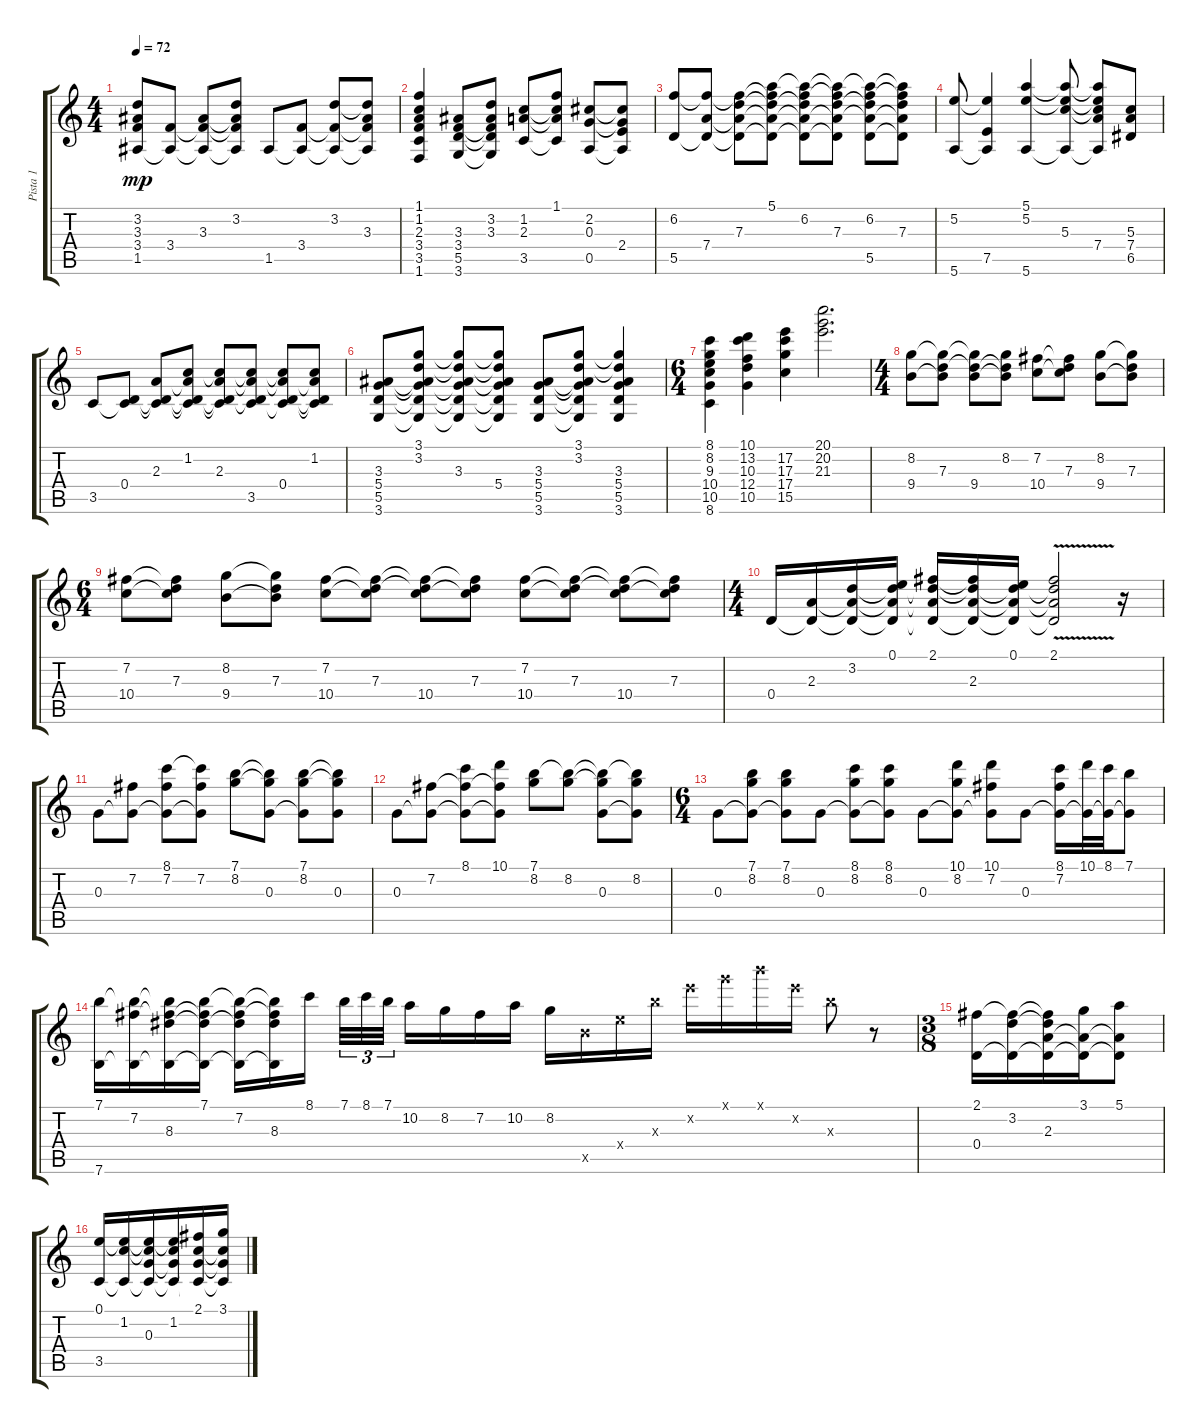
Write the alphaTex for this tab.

\track ("Pista 1" "Pista 1") {instrument acousticguitarsteel}
\staff {score tabs}
\tuning (E4 B3 G3 D3 A2 E2) {hide}
\ts (4 4)
\tempo 72
\clef g2
\ks c
(3.2 3.3 3.4 1.5).8{dy mp} (3.4 1.5{t}).8 (3.3 3.4{t} 1.5{t}).8 (3.2 3.3{t} 3.4{t} 1.5{t}).8 1.5.8 (3.4 1.5{t}).8 (3.2 3.4{t} 1.5{t}).8 (3.2{t} 3.3 3.4{t} 1.5{t}).8 |
(1.1 1.2 2.3 3.4 3.5 1.6).4 (3.3 3.4 5.5 3.6).8 (3.2 3.3 3.4{t} 5.5{t} 3.6{t}).8 (1.2 2.3 3.5).8 (1.1 1.2{t} 2.3{t} 3.5{t}).8 (2.2 0.3 0.5).8 (2.2{t} 0.3{t} 2.4 0.5{t}).8 |
(6.2 5.5).8 (6.2{t} 7.4 5.5{t}).8 (6.2{t} 7.3 7.4{t} 5.5{t}).8 (5.1 6.2{t} 7.3{t} 7.4{t} 5.5{t}).8 (5.1{t} 6.2 7.3{t} 7.4{t} 5.5{t}).8 (5.1{t} 6.2{t} 7.3 7.4{t} 5.5{t}).8 (5.1{t} 6.2 7.3{t} 7.4{t} 5.5).8 (5.1{t} 6.2{t} 7.3 7.4{t} 5.5{t}).8 |
(5.2 5.6).8 (5.2{t} 7.5 5.6{t}).4 (5.1 5.2 5.6).4 (5.1{t} 5.2{t} 5.3 5.6{t}).8 (5.1{t} 5.2{t} 5.3{t} 7.4 5.6{t}).8 (5.3 7.4 6.5).8 |
3.5.8 (0.4 3.5{t}).8 (2.3 0.4{t} 3.5{t}).8 (1.2 2.3{t} 0.4{t} 3.5{t}).8 (1.2{t} 2.3 0.4{t} 3.5{t}).8 (1.2{t} 2.3{t} 0.4{t} 3.5).8 (1.2{t} 2.3{t} 0.4 3.5{t}).8 (1.2 2.3{t} 0.4{t} 3.5{t}).8 |
(3.3 5.4 5.5 3.6).8 (3.1 3.2 3.3{t} 5.4{t} 5.5{t} 3.6{t}).8 (3.1{t} 3.2{t} 3.3 5.4{t} 5.5{t} 3.6{t}).8 (3.1{t} 3.2{t} 3.3{t} 5.4 5.5{t} 3.6{t}).8 (3.3 5.4 5.5 3.6).8 (3.1 3.2 3.3{t} 5.4{t} 5.5{t} 3.6{t}).8 (3.1{t} 3.2{t} 3.3 5.4 5.5 3.6).4 |
\ts (6 4)
(8.1 8.2 9.3 10.4 10.5 8.6).4 (10.1 13.2 10.3 12.4 10.5).4 (17.2 17.3 17.4 15.5).4 (20.1 20.2 21.3).2{d} |
\ts (4 4)
(8.2 9.4).8 (8.2{t} 7.3 9.4{t}).8 (8.2{t} 7.3{t} 9.4).8 (8.2 7.3{t} 9.4{t}).8 (7.2 10.4).8 (7.2{t} 7.3 10.4{t}).8 (8.2 9.4).8 (8.2{t} 7.3 9.4{t}).8 |
\ts (6 4)
(7.2 10.4).8 (7.2{t} 7.3 10.4{t}).8 (8.2 9.4).8 (8.2{t} 7.3 9.4{t}).8 (7.2 10.4).8 (7.2{t} 7.3 10.4{t}).8 (7.2{t} 7.3{t} 10.4).8 (7.2{t} 7.3 10.4{t}).8 (7.2 10.4).8 (7.2{t} 7.3 10.4{t}).8 (7.2{t} 7.3{t} 10.4).8 (7.2{t} 7.3 10.4{t}).8 |
\ts (4 4)
0.4.16 (2.3 0.4{t}).16 (3.2 2.3{t} 0.4{t}).16 (0.1 3.2{t} 2.3{t} 0.4{t}).16 (2.1 3.2{t} 2.3{t} 0.4{t}).16 (2.1{t} 3.2{t} 2.3 0.4{t}).16 (0.1 3.2{t} 2.3{t} 0.4{t}).16 (2.1{v} 3.2{v t} 2.3{v t} 0.4{v t}).2 r.16 |
0.3.8 (7.2 0.3{t}).8 (8.1 7.2 0.3{t}).8 (8.1{t} 7.2 0.3{t}).8 (7.1 8.2).8 (7.1{t} 8.2{t} 0.3).8 (7.1 8.2 0.3{t}).8 (7.1{t} 8.2{t} 0.3).8 |
0.3.8 (7.2 0.3{t}).8 (8.1 7.2{t} 0.3{t}).8 (10.1 7.2{t} 0.3{t}).8 (7.1 8.2).8 (7.1{t} 8.2).8 (7.1{t} 8.2{t} 0.3).8 (7.1{t} 8.2 0.3{t}).8 |
\ts (6 4)
0.3.8 (7.1 8.2 0.3{t}).8 (7.1 8.2 0.3{t}).8 0.3.8 (8.1 8.2 0.3{t}).8 (8.1 8.2 0.3{t}).8 0.3.8 (10.1 8.2 0.3{t}).8 (10.1 7.2 0.3{t}).8 0.3.8 (8.1 7.2 0.3{t}).16 (10.1 0.3{t}).32 (8.1 0.3{t}).32 (7.1 0.3{t}).8 |
(7.1 7.6).16 (7.1{t} 7.2 7.6{t}).16 (7.1{t} 7.2{t} 8.3 7.6{t}).16 (7.1 7.2{t} 8.3{t} 7.6{t}).16 (7.1{t} 7.2 8.3{t} 7.6{t}).16 (7.1{t} 7.2{t} 8.3 7.6{t}).16 8.1.16{beam splitsecondary} 7.1.32{tu (3 2)} 8.1.32{tu (3 2)} 7.1.32{tu (3 2) beam splitsecondary} 10.2.16 8.2.16 7.2.16 10.2.16 8.2.16 14.5{x}.16 14.4{x}.16 16.3{x}.16 17.2{x}.16 15.1{x}.16 19.1{x}.16 17.2{x}.16 16.3{x}.8 r.8 |
\ts (3 8)
(2.1 0.4).16 (2.1{t} 3.2 0.4{t}).16 (2.1{t} 3.2{t} 2.3 0.4{t}).16 (3.1 2.3{t} 0.4{t}).16 (5.1 2.3{t} 0.4{t}).8 |
(0.1 3.5).16 (0.1{t} 1.2 3.5{t}).16 (0.1{t} 1.2{t} 0.3 3.5{t}).16 (0.1{t} 1.2 0.3{t} 3.5{t}).16 (2.1 1.2{t} 0.3{t} 3.5{t}).16 (3.1 1.2{t} 0.3{t} 3.5{t}).16
